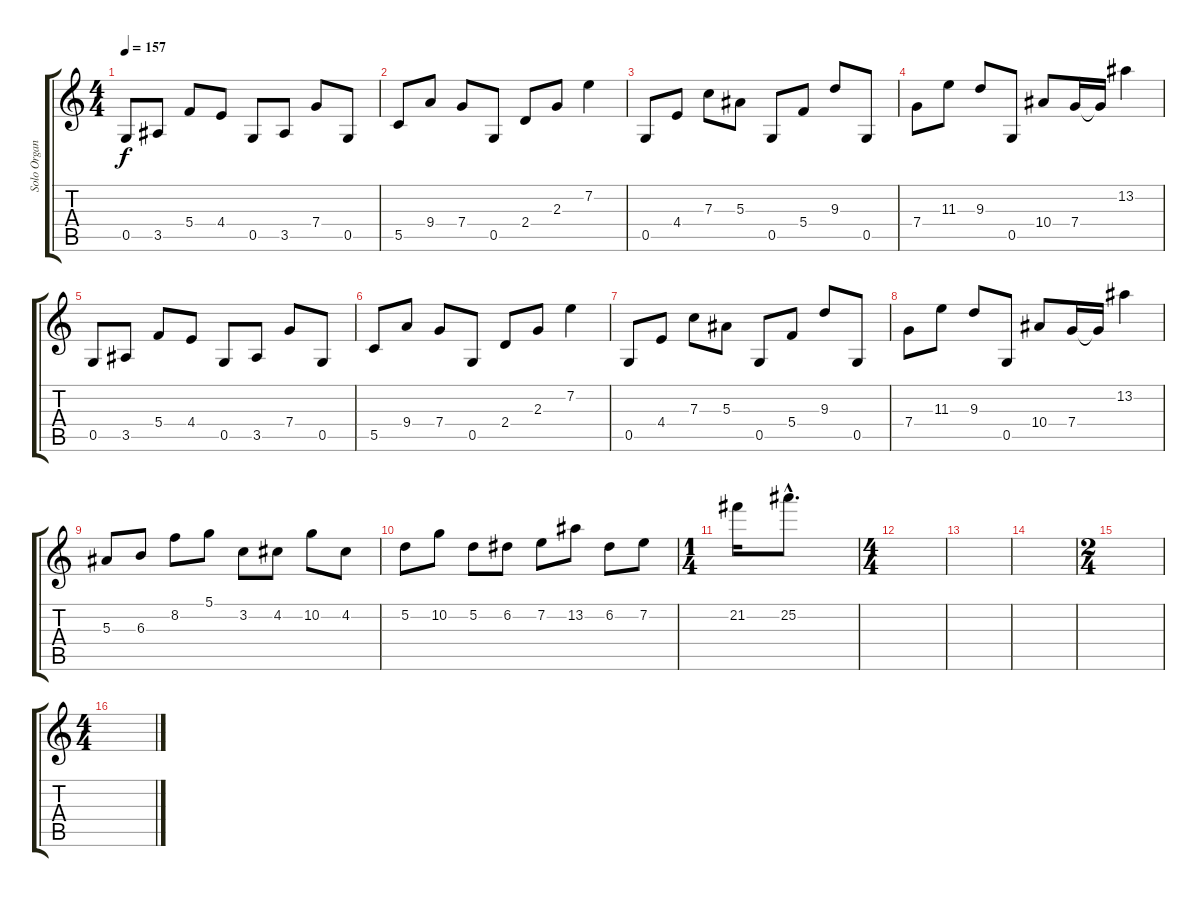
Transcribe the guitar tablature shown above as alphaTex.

\track ("Solo Organ" "Solo Organ") {instrument overdrivenguitar}
\staff {score tabs}
\tuning (D4 A3 F3 C3 G2 C2) {hide}
\ts (4 4)
\tempo 157
\clef g2
\ks c
0.5.8{dy f volume 11 instrument guitarharmonics} 3.5.8 5.4.8 4.4.8 0.5.8 3.5.8 7.4.8 0.5.8 |
5.5.8 9.4.8 7.4.8 0.5.8 2.4.8 2.3.8 7.2.4 |
0.5.8 4.4.8 7.3.8 5.3.8 0.5.8 5.4.8 9.3.8 0.5.8 |
7.4.8 11.3.8 9.3.8 0.5.8 10.4.8 7.4.16 7.4{t}.16 13.2.4 |
0.5.8 3.5.8 5.4.8 4.4.8 0.5.8 3.5.8 7.4.8 0.5.8 |
5.5.8 9.4.8 7.4.8 0.5.8 2.4.8 2.3.8 7.2.4 |
0.5.8 4.4.8 7.3.8 5.3.8 0.5.8 5.4.8 9.3.8 0.5.8 |
7.4.8 11.3.8 9.3.8 0.5.8 10.4.8 7.4.16 7.4{t}.16 13.2.4 |
5.3.8{instrument steeldrums} 6.3.8 8.2.8 5.1.8 3.2.8 4.2.8 10.2.8 4.2.8 |
5.2.8 10.2.8 5.2.8 6.2.8 7.2.8 13.2.8 6.2.8 7.2.8 |
\ts (1 4)
21.2.16 25.2{hac}.8{d} |
\ts (4 4)
|
|
|
\ts (2 4)
|
\ts (4 4)
